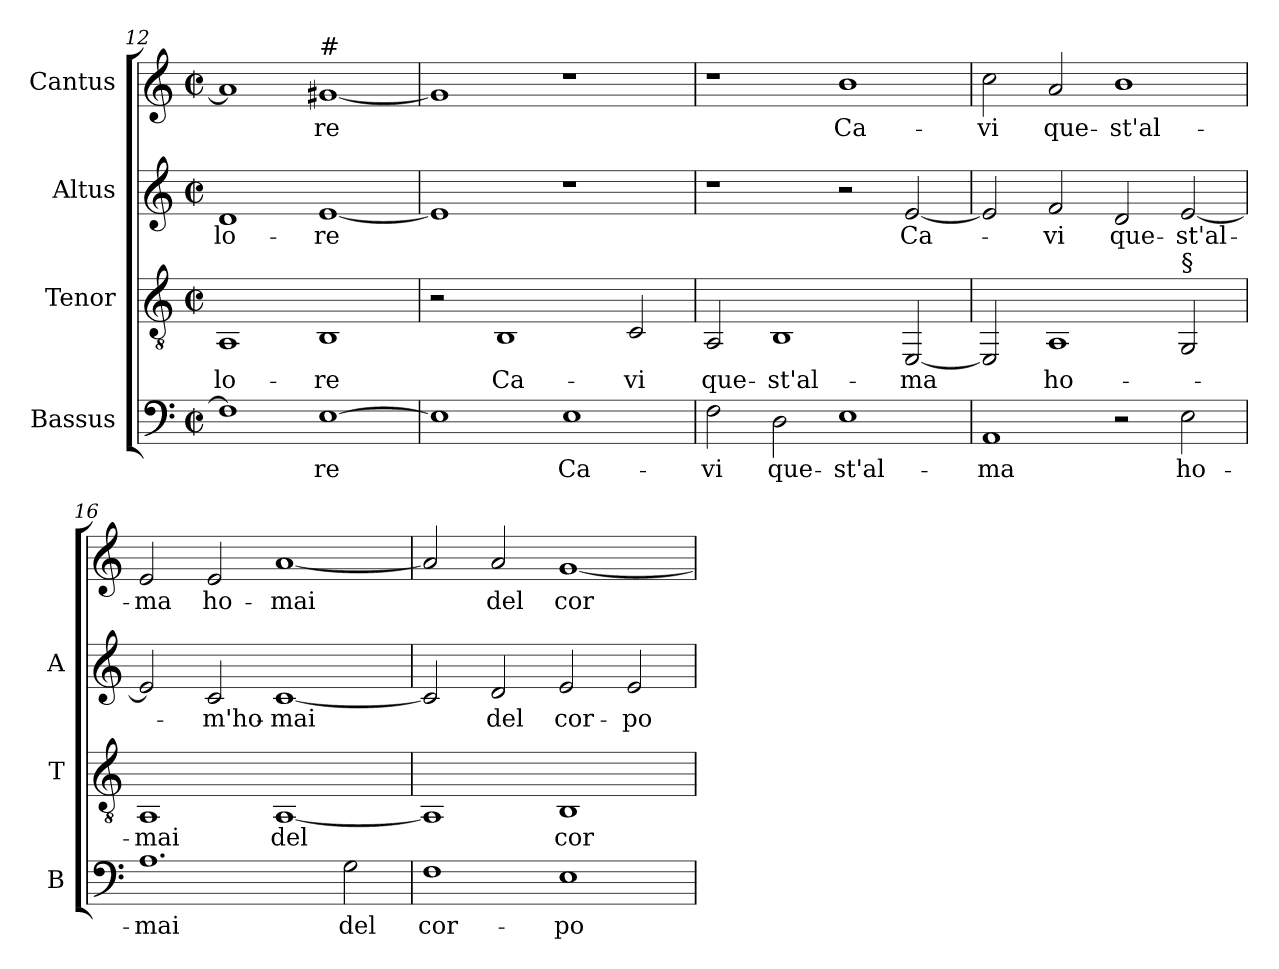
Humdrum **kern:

**kern	**text	**kern	**text	**kern	**text	**kern	**text
*part4	*part4	*part3	*part3	*part2	*part2	*part1	*part1
*staff4	*staff4	*staff3	*staff3	*staff2	*staff2	*staff1	*staff1
*I"Bassus	*	*I"Tenor	*	*I"Altus	*	*I"Cantus	*
*I'B	*	*I'T	*	*I'A	*	*	*
*clefF4	*	*clefGv2	*	*clefG2	*	*clefG2	*
*k[]	*	*k[]	*	*k[]	*	*k[]	*
*C:	*	*C:	*	*C:	*	*C:	*
*M2/2	*	*M2/2	*	*M2/2	*	*M2/2	*
*met(c|)	*	*met(c|)	*	*met(c|)	*	*met(c|)	*
=12	=12	=12	=12	=12	=12	=12	=12
!	!	!	!LO:LY:b:color=#000000	!	!	!	!
!	!	!	!	!	!LO:LY:b:color=#000000	!	!
1Fi]	.	1AAi	-lo-	1di	-lo-	1ai]	.
!	!LO:LY:b:color=#000000	!	!	!	!	!	!
!	!	!	!LO:LY:b:color=#000000	!	!	!	!
!	!	!	!	!	!LO:LY:b:color=#000000	!	!
!	!	!	!	!	!	!LO:TX:a:t=#	!
!	!	!	!	!	!	!	!LO:LY:b:color=#000000
[>1Ei	-re	1BBi	-re	[<1ei	-re	[<1g#i	-re
=13	=13	=13	=13	=13	=13	=13	=13
1Ei]	.	2r	.	1ei]	.	1g#i]	.
!	!	!	!LO:LY:b:color=#000000	!	!	!	!
.	.	1BBi	Ca-	.	.	.	.
!	!LO:LY:b:color=#000000	!	!	!	!	!	!
1Ei	Ca-	.	.	1r	.	1r	.
!	!	!	!LO:LY:b:color=#000000	!	!	!	!
.	.	2Ci/	-vi	.	.	.	.
=14	=14	=14	=14	=14	=14	=14	=14
!	!LO:LY:b:color=#000000	!	!	!	!	!	!
!	!	!	!LO:LY:b:color=#000000	!	!	!	!
2Fi\	-vi	2AAi/	que-	1r	.	1r	.
!	!LO:LY:b:color=#000000	!	!	!	!	!	!
!	!	!	!LO:LY:b:color=#000000	!	!	!	!
2Di\	que-	1BBi	-st'al-	.	.	.	.
!	!LO:LY:b:color=#000000	!	!	!	!	!	!
!	!	!	!	!	!	!	!LO:LY:b:color=#000000
1Ei	-st'al-	.	.	2r	.	1bi	Ca-
!	!	!	!LO:LY:b:color=#000000	!	!	!	!
!	!	!	!	!	!LO:LY:b:color=#000000	!	!
.	.	[<2EEi/	-ma	[<2ei/	Ca-	.	.
!!LO:LB:g=z
=15	=15	=15	=15	=15	=15	=15	=15
!	!LO:LY:b:color=#000000	!	!	!	!	!	!
!	!	!	!	!	!	!	!LO:LY:b:color=#000000
1AAi	-ma	2EEi/]	.	2ei/]	.	2cci\	-vi
!	!	!	!LO:LY:b:color=#000000	!	!	!	!
!	!	!	!	!	!LO:LY:b:color=#000000	!	!
!	!	!	!	!	!	!	!LO:LY:b:color=#000000
.	.	1AAi	ho-	2fi/	-vi	2ai/	que-
!	!	!	!	!	!LO:LY:b:color=#000000	!	!
!	!	!	!	!	!	!	!LO:LY:b:color=#000000
2r	.	.	.	2di/	que-	1bi	-st'al-
!	!LO:LY:b:color=#000000	!	!	!	!	!	!
!	!	!LO:TX:a:t=§	!	!	!	!	!
!	!	!	!	!	!LO:LY:b:color=#000000	!	!
2Ei\	ho-	2GGi/	.	[<2ei/	-st'al-	.	.
=16	=16	=16	=16	=16	=16	=16	=16
!	!LO:LY:b:color=#000000	!	!	!	!	!	!
!	!	!	!LO:LY:b:color=#000000	!	!	!	!
!	!	!	!	!	!	!	!LO:LY:b:color=#000000
1.Ai	-mai	1AAi	-mai	2ei/]	.	2ei/	-ma
!	!	!	!	!	!LO:LY:b:color=#000000	!	!
!	!	!	!	!	!	!	!LO:LY:b:color=#000000
.	.	.	.	2ci/	-m'ho-	2ei/	ho-
!	!	!	!LO:LY:b:color=#000000	!	!	!	!
!	!	!	!	!	!LO:LY:b:color=#000000	!	!
!	!	!	!	!	!	!	!LO:LY:b:color=#000000
.	.	[<1AAi	del	[<1ci	-mai	[<1ai	-mai
!	!LO:LY:b:color=#000000	!	!	!	!	!	!
2Gi\	del	.	.	.	.	.	.
=17	=17	=17	=17	=17	=17	=17	=17
!	!LO:LY:b:color=#000000	!	!	!	!	!	!
1Fi	cor-	1AAi]	.	2ci/]	.	2ai/]	.
!	!	!	!	!	!LO:LY:b:color=#000000	!	!
!	!	!	!	!	!	!	!LO:LY:b:color=#000000
.	.	.	.	2di/	del	2ai/	del
!	!LO:LY:b:color=#000000	!	!	!	!	!	!
!	!	!	!LO:LY:b:color=#000000	!	!	!	!
!	!	!	!	!	!LO:LY:b:color=#000000	!	!
!	!	!	!	!	!	!	!LO:LY:b:color=#000000
1Ei	-po	1BBi	cor-	2ei/	cor-	[<1gi	cor-
!	!	!	!	!	!LO:LY:b:color=#000000	!	!
.	.	.	.	2ei/	-po	.	.
=	=	=	=	=	=	=	=
*-	*-	*-	*-	*-	*-	*-	*-
